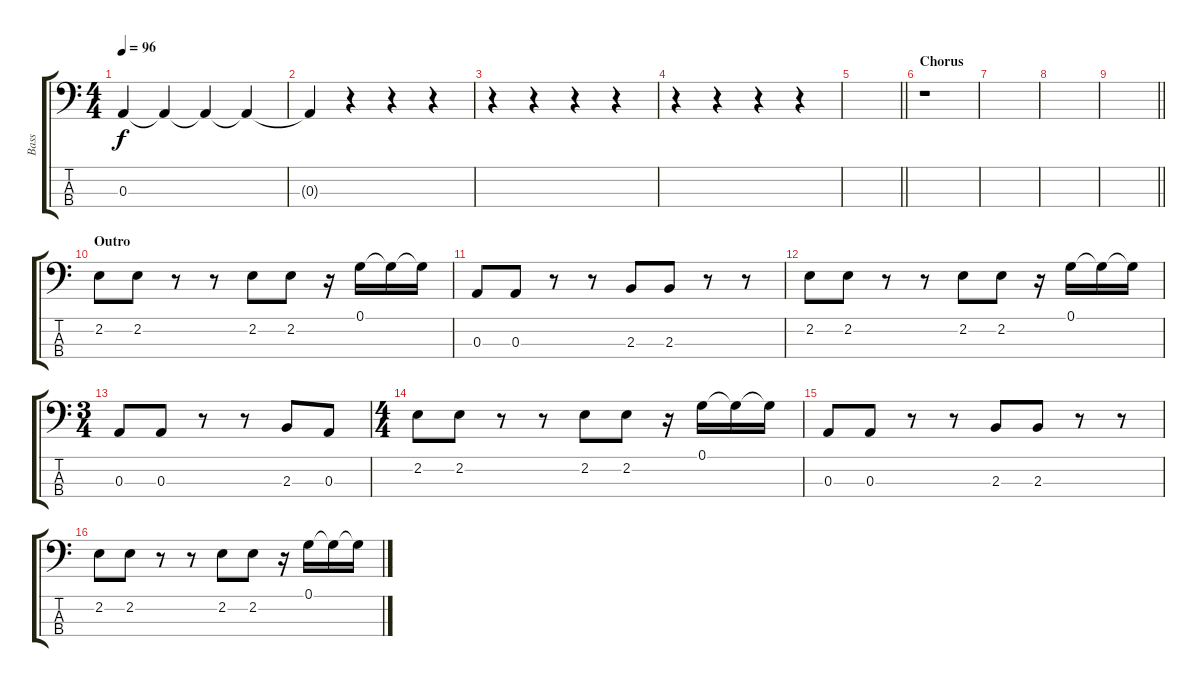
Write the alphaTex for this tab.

\track ("Bass" "Bass") {solo instrument electricbassfinger}
\staff {score tabs}
\tuning (G2 D2 A1 E1) {hide}
\ts (4 4)
\tempo 96
\clef f4
\ks c
0.3.4{dy f} 0.3{t}.4 0.3{t}.4 0.3{t}.4 |
0.3{t}.4 r.4 r.4 r.4 |
r.4 r.4 r.4 r.4 |
r.4 r.4 r.4 r.4 |
\barLineRight lightlight
|
\section ("" "Chorus")
r.1 |
|
|
\barLineRight lightlight
|
\section ("" "Outro")
2.2.8 2.2.8 r.8 r.8 2.2.8 2.2.8 r.16 0.1.16 0.1{t}.16 0.1{t}.16 |
0.3.8 0.3.8 r.8 r.8 2.3.8 2.3.8 r.8 r.8 |
2.2.8 2.2.8 r.8 r.8 2.2.8 2.2.8 r.16 0.1.16 0.1{t}.16 0.1{t}.16 |
\ts (3 4)
0.3.8 0.3.8 r.8 r.8 2.3.8 0.3.8 |
\ts (4 4)
2.2.8 2.2.8 r.8 r.8 2.2.8 2.2.8 r.16 0.1.16 0.1{t}.16 0.1{t}.16 |
0.3.8 0.3.8 r.8 r.8 2.3.8 2.3.8 r.8 r.8 |
2.2.8 2.2.8 r.8 r.8 2.2.8 2.2.8 r.16 0.1.16 0.1{t}.16 0.1{t}.16
